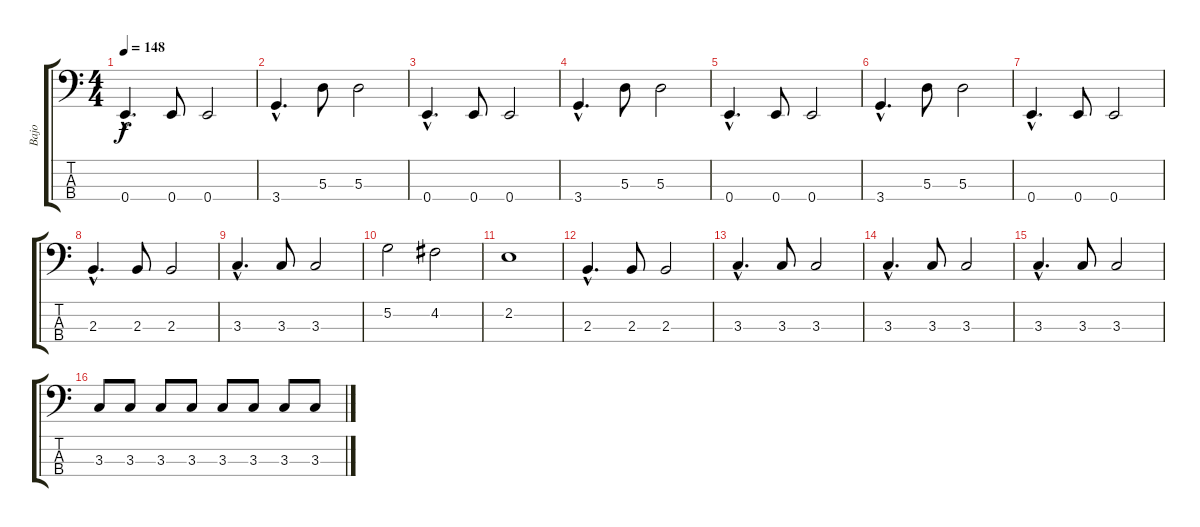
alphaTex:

\track ("Bajo" "Bajo") {instrument electricbassfinger}
\staff {score tabs}
\tuning (G2 D2 A1 E1) {hide}
\ts (4 4)
\tempo 148
\clef f4
\ks c
0.4{hac}.4{d dy f} 0.4.8 0.4.2 |
3.4{hac}.4{d} 5.3.8 5.3.2 |
0.4{hac}.4{d} 0.4.8 0.4.2 |
3.4{hac}.4{d} 5.3.8 5.3.2 |
0.4{hac}.4{d} 0.4.8 0.4.2 |
3.4{hac}.4{d} 5.3.8 5.3.2 |
0.4{hac}.4{d} 0.4.8 0.4.2 |
2.3{hac}.4{d} 2.3.8 2.3.2 |
3.3{hac}.4{d} 3.3.8 3.3.2 |
5.2.2 4.2.2 |
2.2.1 |
2.3{hac}.4{d} 2.3.8 2.3.2 |
3.3{hac}.4{d} 3.3.8 3.3.2 |
3.3{hac}.4{d} 3.3.8 3.3.2 |
3.3{hac}.4{d} 3.3.8 3.3.2 |
3.3.8 3.3.8 3.3.8 3.3.8 3.3.8 3.3.8 3.3.8 3.3.8
